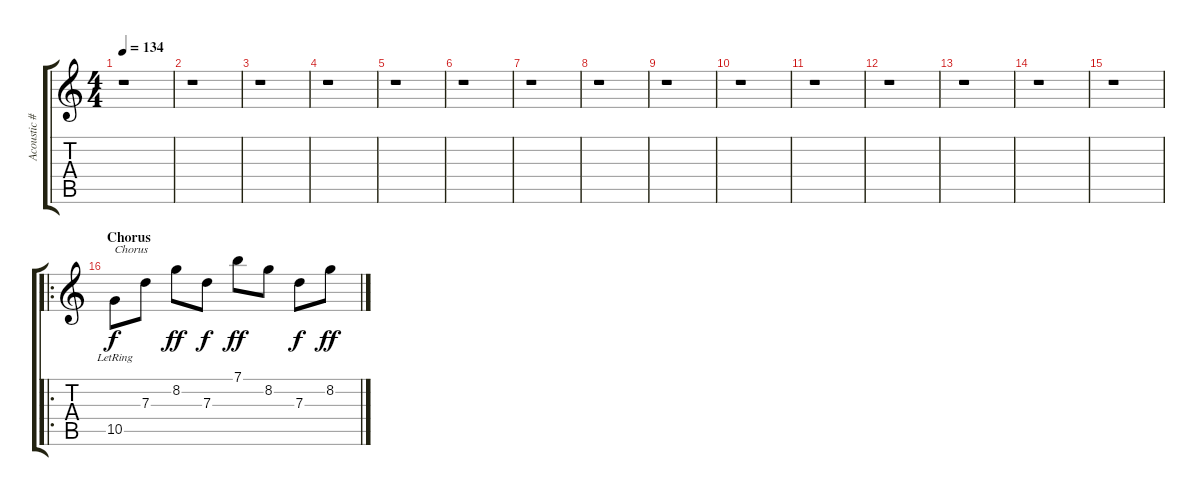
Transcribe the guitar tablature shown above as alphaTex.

\track ("Acoustic #1" "Acoustic #") {instrument acousticguitarsteel}
\staff {score tabs}
\tuning (E4 B3 G3 D3 A2 E2) {hide}
\ts (4 4)
\tempo 134
\clef g2
\ks c
r.1{dy ff} |
r.1 |
r.1 |
r.1 |
r.1 |
r.1 |
r.1 |
r.1 |
r.1 |
r.1 |
r.1 |
r.1 |
r.1 |
r.1 |
r.1 |
\ro
\section ("" "Chorus")
10.5{lr}.8{txt "Chorus" dy f} 7.3.8 8.2.8{dy ff} 7.3.8{dy f} 7.1.8{dy ff} 8.2.8 7.3.8{dy f} 8.2.8{dy ff}
